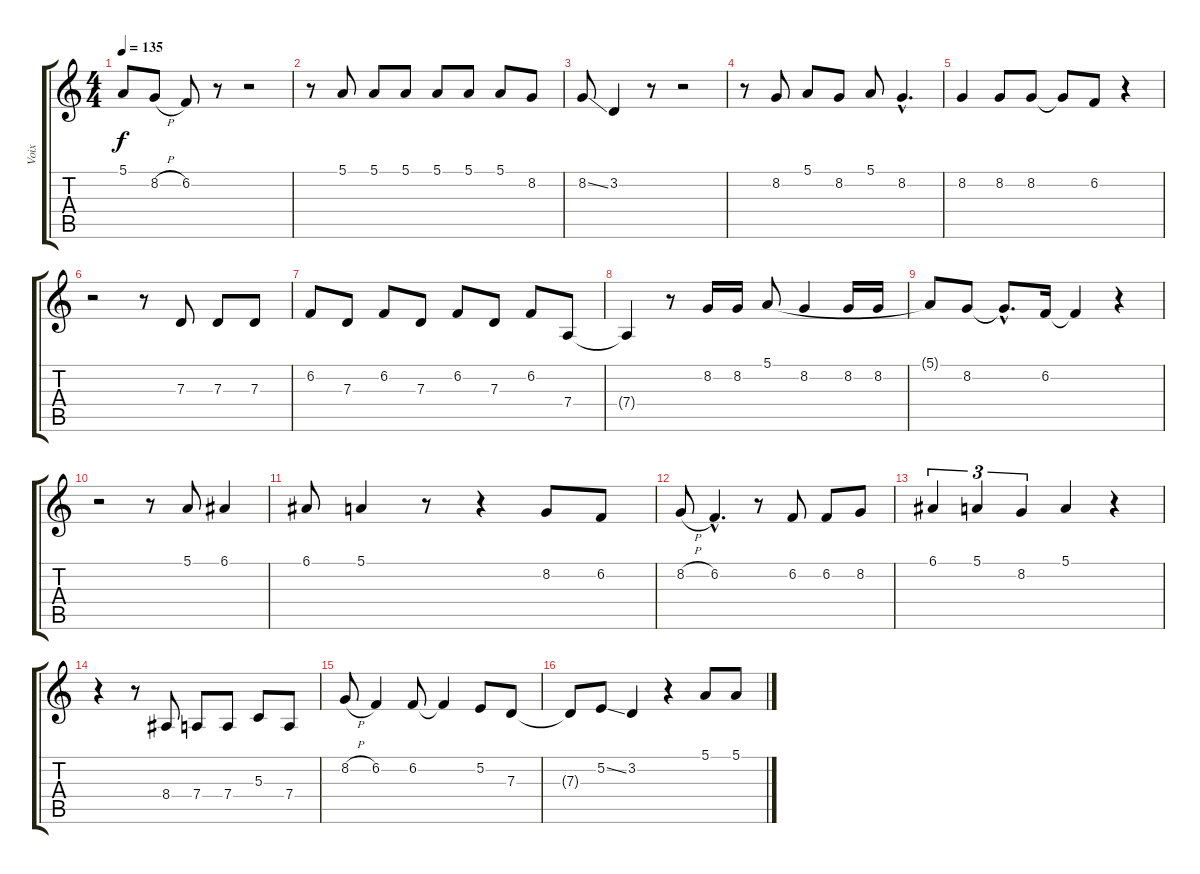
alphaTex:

\track ("Voix" "Voix") {instrument accordion}
\staff {score tabs}
\tuning (E4 B3 G3 D3 A2 E2) {hide}
\ts (4 4)
\tempo 135
\clef g2
\ks c
5.1.8{dy f} 8.2{h}.8 6.2.8 r.8 r.2 |
r.8 5.1.8 5.1.8 5.1.8 5.1.8 5.1.8 5.1.8 8.2.8 |
8.2{ss}.8 3.2.4 r.8 r.2 |
r.8 8.2.8 5.1.8 8.2.8 5.1.8 8.2{hac}.4{d} |
8.2.4 8.2.8 8.2.8 8.2{t}.8 6.2.8 r.4 |
r.2 r.8 7.3.8 7.3.8 7.3.8 |
6.2.8 7.3.8 6.2.8 7.3.8 6.2.8 7.3.8 6.2.8 7.4.8 |
7.4{t}.4 r.8 8.2.16 8.2.16 5.1.8 8.2.4 8.2.16 8.2.16 |
5.1{t}.8 8.2.8 8.2{hac t}.8{d} 6.2.16 6.2{t}.4 r.4 |
r.2 r.8 5.1.8 6.1.4 |
6.1.8 5.1.4 r.8 r.4 8.2.8 6.2.8 |
8.2{h}.8 6.2{hac}.4{d} r.8 6.2.8 6.2.8 8.2.8 |
6.1.4{tu (3 2)} 5.1.4{tu (3 2)} 8.2.4{tu (3 2)} 5.1.4 r.4 |
r.4 r.8 8.4.8 7.4.8 7.4.8 5.3.8 7.4.8 |
8.2{h}.8 6.2.4 6.2.8 6.2{t}.4 5.2.8 7.3.8 |
7.3{t}.8 5.2{ss}.8 3.2.4 r.4 5.1.8 5.1.8
